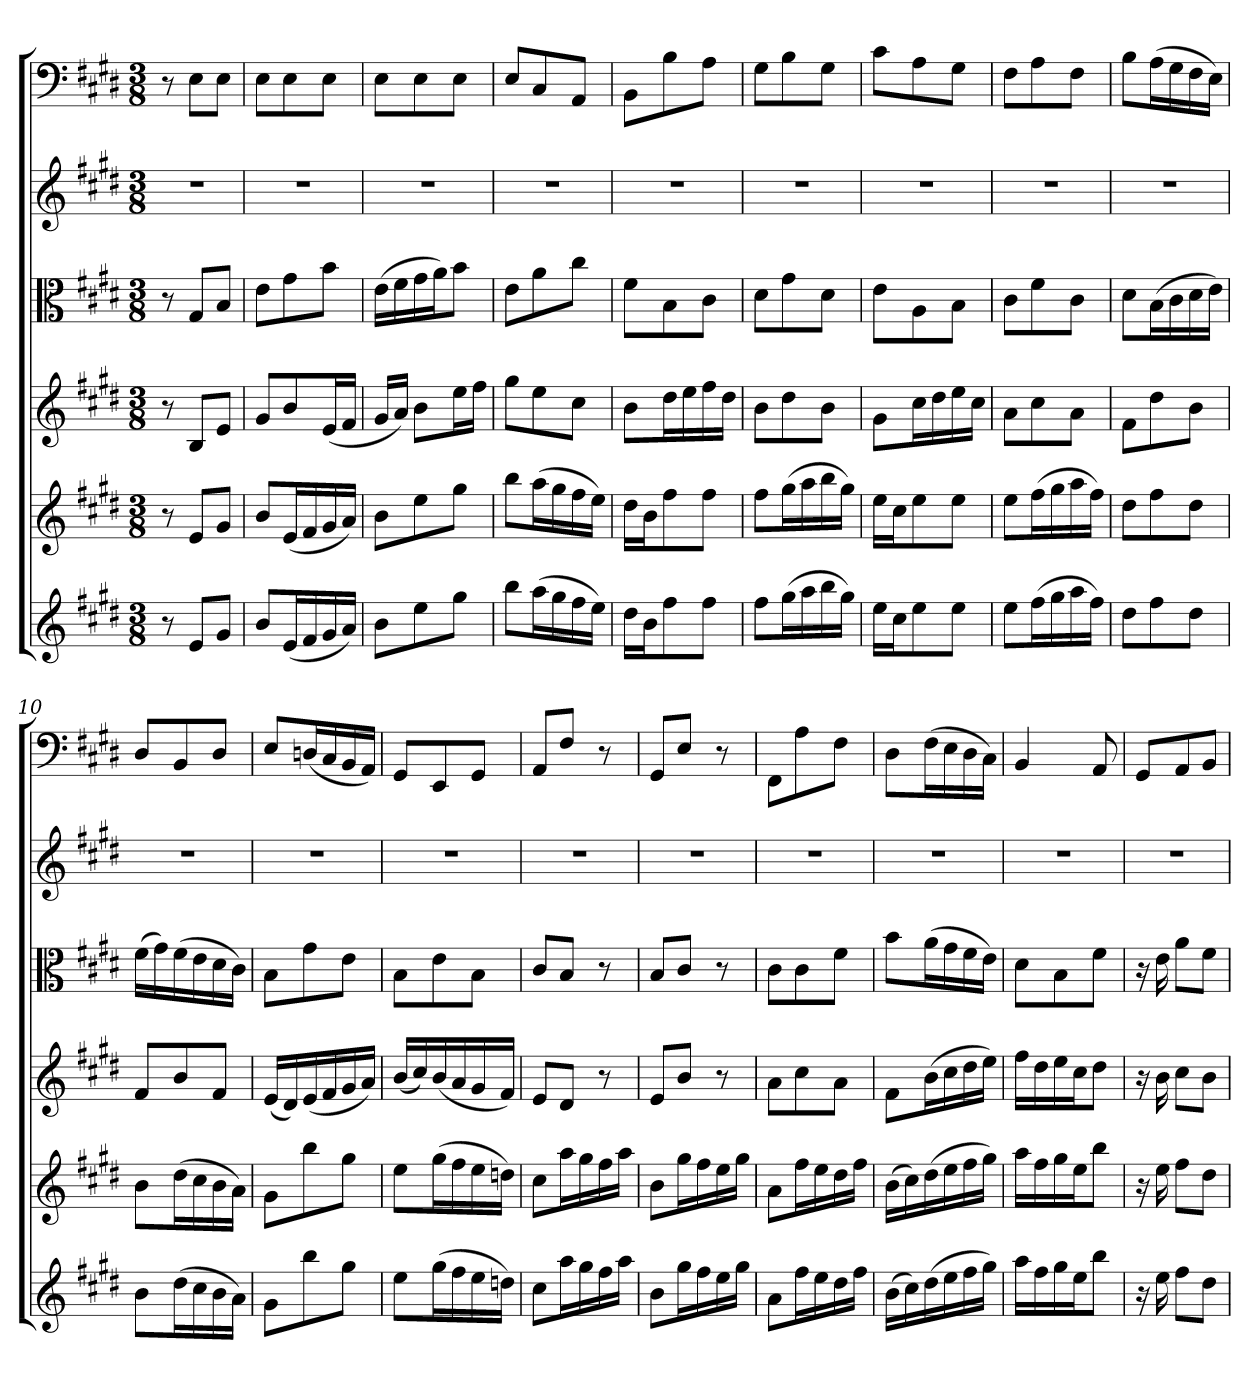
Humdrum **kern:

**kern	**kern	**kern	**kern	**kern	**kern
*part6	*part5	*part4	*part3	*part2	*part1
*staff6	*staff5	*staff4	*staff3	*staff2	*staff1
*clefG2	*clefG2	*clefG2	*clefC3	*clefG2	*clefF4
*k[f#c#g#d#]	*k[f#c#g#d#]	*k[f#c#g#d#]	*k[f#c#g#d#]	*k[f#c#g#d#]	*k[f#c#g#d#]
*E:	*E:	*E:	*E:	*E:	*E:
*M3/8	*M3/8	*M3/8	*M3/8	*M3/8	*M3/8
=1	=1	=1	=1	=1	=1
8r	8r	8r	8r	4.r	8r
8e/L	8e/L	8B/L	8G#/L	.	8E\L
8g#/J	8g#/J	8e/J	8B/J	.	8E\J
=2	=2	=2	=2	=2	=2
8b/L	8b/L	8g#/L	8e\L	4.r	8E\L
(16e/L	(16e/L	8b/	8g#\	.	8E\
16f#/	16f#/	.	.	.	.
16g#/	16g#/	(16e/L	8b\J	.	8E\J
16a/JJ)	16a/JJ)	16f#/JJ	.	.	.
=3	=3	=3	=3	=3	=3
8b\L	8b\L	16g#/LL	(16e\LL	4.r	8E\L
.	.	16a/JJ)	16f#\	.	.
8ee\	8ee\	8b\L	16g#\	.	8E\
.	.	.	16a\J)	.	.
8gg#\J	8gg#\J	16ee\L	8b\J	.	8E\J
.	.	16ff#\JJ	.	.	.
=4	=4	=4	=4	=4	=4
8bb\L	8bb\L	8gg#\L	8e\L	4.r	8E/L
(16aa\L	(16aa\L	8ee\	8a\	.	8C#/
16gg#\	16gg#\	.	.	.	.
16ff#\	16ff#\	8cc#\J	8cc#\J	.	8AA/J
16ee\JJ)	16ee\JJ)	.	.	.	.
=5	=5	=5	=5	=5	=5
16dd#\LL	16dd#\LL	8b\L	8f#\L	4.r	8BB\L
16b\J	16b\J	.	.	.	.
8ff#\	8ff#\	16dd#\L	8B\	.	8B\
.	.	16ee\	.	.	.
8ff#\J	8ff#\J	16ff#\	8c#\J	.	8A\J
.	.	16dd#\JJ	.	.	.
=6	=6	=6	=6	=6	=6
8ff#\L	8ff#\L	8b\L	8d#\L	4.r	8G#\L
(16gg#\L	(16gg#\L	8dd#\	8g#\	.	8B\
16aa\	16aa\	.	.	.	.
16bb\	16bb\	8b\J	8d#\J	.	8G#\J
16gg#\JJ)	16gg#\JJ)	.	.	.	.
=7	=7	=7	=7	=7	=7
16ee\LL	16ee\LL	8g#\L	8e\L	4.r	8c#\L
16cc#\J	16cc#\J	.	.	.	.
8ee\	8ee\	16cc#\L	8A\	.	8A\
.	.	16dd#\	.	.	.
8ee\J	8ee\J	16ee\	8B\J	.	8G#\J
.	.	16cc#\JJ	.	.	.
=8	=8	=8	=8	=8	=8
8ee\L	8ee\L	8a\L	8c#\L	4.r	8F#\L
(16ff#\L	(16ff#\L	8cc#\	8f#\	.	8A\
16gg#\	16gg#\	.	.	.	.
16aa\	16aa\	8a\J	8c#\J	.	8F#\J
16ff#\JJ)	16ff#\JJ)	.	.	.	.
=9	=9	=9	=9	=9	=9
8dd#\L	8dd#\L	8f#\L	8d#\L	4.r	8B\L
8ff#\	8ff#\	8dd#\	(16B\L	.	(16A\L
.	.	.	16c#\	.	16G#\
8dd#\J	8dd#\J	8b\J	16d#\	.	16F#\
.	.	.	16e\JJ)	.	16E\JJ)
=10	=10	=10	=10	=10	=10
8b\L	8b\L	8f#/L	(16f#\LL	4.r	8D#/L
.	.	.	16g#\)	.	.
(16dd#\L	(16dd#\L	8b/	(16f#\	.	8BB/
16cc#\	16cc#\	.	16e\	.	.
16b\	16b\	8f#/J	16d#\	.	8D#/J
16a\JJ)	16a\JJ)	.	16c#\JJ)	.	.
=11	=11	=11	=11	=11	=11
8g#\L	8g#\L	(16e/LL	8B\L	4.r	8E/L
.	.	16d#/)	.	.	.
8bb\	8bb\	(16e/	8g#\	.	(16Dn/L
.	.	16f#/	.	.	16C#/
8gg#\J	8gg#\J	16g#/	8e\J	.	16BB/
.	.	16a/JJ)	.	.	16AA/JJ)
=12	=12	=12	=12	=12	=12
8ee\L	8ee\L	(16b/LL	8B\L	4.r	8GG#/L
.	.	16cc#/)	.	.	.
(16gg#\L	(16gg#\L	(16b/	8e\	.	8EE/
16ff#\	16ff#\	16a/	.	.	.
16ee\	16ee\	16g#/	8B\J	.	8GG#/J
16ddn\JJ)	16ddn\JJ)	16f#/JJ)	.	.	.
=13	=13	=13	=13	=13	=13
8cc#\L	8cc#\L	8e/L	8c#/L	4.r	8AA/L
16aa\L	16aa\L	8d#/J	8B/J	.	8F#/J
16gg#\	16gg#\	.	.	.	.
16ff#\	16ff#\	8r	8r	.	8r
16aa\JJ	16aa\JJ	.	.	.	.
=14	=14	=14	=14	=14	=14
8b\L	8b\L	8e/L	8B/L	4.r	8GG#/L
16gg#\L	16gg#\L	8b/J	8c#/J	.	8E/J
16ff#\	16ff#\	.	.	.	.
16ee\	16ee\	8r	8r	.	8r
16gg#\JJ	16gg#\JJ	.	.	.	.
=15	=15	=15	=15	=15	=15
8a\L	8a\L	8a\L	8c#\L	4.r	8FF#\L
16ff#\L	16ff#\L	8cc#\	8c#\	.	8A\
16ee\	16ee\	.	.	.	.
16dd#\	16dd#\	8a\J	8f#\J	.	8F#\J
16ff#\JJ	16ff#\JJ	.	.	.	.
=16	=16	=16	=16	=16	=16
(16b\LL	(16b\LL	8f#\L	8b\L	4.r	8D#\L
16cc#\)	16cc#\)	.	.	.	.
(16dd#\	(16dd#\	(16b\L	(16a\L	.	(16F#\L
16ee\	16ee\	16cc#\	16g#\	.	16E\
16ff#\	16ff#\	16dd#\	16f#\	.	16D#\
16gg#\JJ)	16gg#\JJ)	16ee\JJ)	16e\JJ)	.	16C#\JJ)
=17	=17	=17	=17	=17	=17
16aa\LL	16aa\LL	16ff#\LL	8d#\L	4.r	4BB/
16ff#\	16ff#\	16dd#\	.	.	.
16gg#\	16gg#\	16ee\	8B\	.	.
16ee\J	16ee\J	16cc#\J	.	.	.
8bb\J	8bb\J	8dd#\J	8f#\J	.	8AA/
=18	=18	=18	=18	=18	=18
16r	16r	16r	16r	4.r	8GG#/L
16ee\	16ee\	16b\	16e\	.	.
8ff#\L	8ff#\L	8cc#\L	8a\L	.	8AA/
8dd#\J	8dd#\J	8b\J	8f#\J	.	8BB/J
=	=	=	=	=	=
*-	*-	*-	*-	*-	*-
